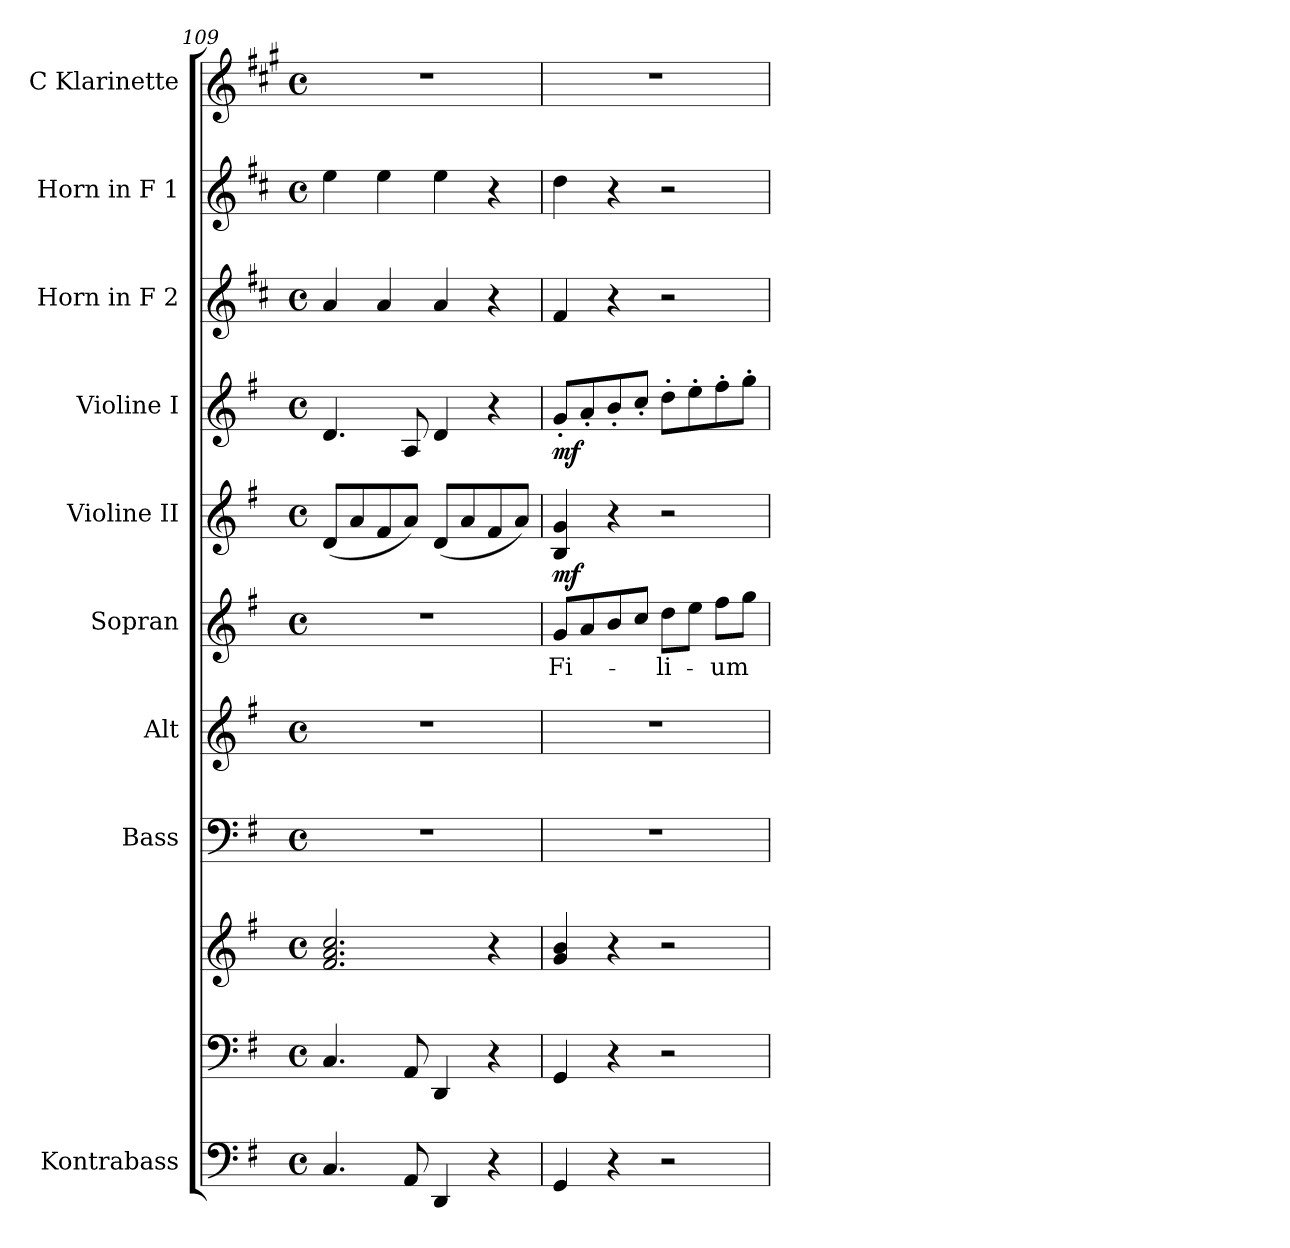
**kern	**kern	**kern	**kern	**kern	**kern	**text	**dynam	**kern	**kern	**dynam	**kern	**kern	**kern
*part10	*part9	*part9	*part8	*part7	*part6	*part6	*part6	*part5	*part4	*part4	*part3	*part2	*part1
*staff11	*staff10	*staff9	*staff8	*staff7	*staff6	*staff6	*staff6	*staff5	*staff4	*staff4	*staff3	*staff2	*staff1
*I"Kontrabass	*	*	*I"Bass	*I"Alt	*I"Sopran	*	*	*I"Violine II	*I"Violine I	*	*I"Horn in F 2	*I"Horn in F 1	*I"C Klarinette
*I'Kb.	*	*	*I'B.	*I'A.	*I'S.	*	*	*I'Vl. II	*I'Vl. I	*	*	*	*I'Kl.
*clefF4	*clefF4	*clefG2	*clefF4	*clefG2	*clefG2	*	*	*clefG2	*clefG2	*	*clefG2	*clefG2	*clefG2
*ITrd7c12	*	*	*	*	*	*	*	*	*	*	*ITrd4c7	*ITrd4c7	*ITrd1c2
*k[f#]	*k[f#]	*k[f#]	*k[f#]	*k[f#]	*k[f#]	*	*	*k[f#]	*k[f#]	*	*k[f#]	*k[f#]	*k[f#]
*G:	*G:	*G:	*G:	*G:	*G:	*	*	*G:	*G:	*	*G:	*G:	*G:
*M4/4	*M4/4	*M4/4	*M4/4	*M4/4	*M4/4	*	*	*M4/4	*M4/4	*	*M4/4	*M4/4	*M4/4
*met(c)	*met(c)	*met(c)	*met(c)	*met(c)	*met(c)	*	*	*met(c)	*met(c)	*	*met(c)	*met(c)	*met(c)
=109	=109	=109	=109	=109	=109	=109	=109	=109	=109	=109	=109	=109	=109
4.CC/	4.C/	2.f#/ 2.a/ 2.cc/	1r	1r	1r	.	.	(<8d/L	4.d/	.	4d/	4a\	1r
.	.	.	.	.	.	.	.	8a/	.	.	.	.	.
.	.	.	.	.	.	.	.	8f#/	.	.	4d/	4a\	.
8AAA/	8AA/	.	.	.	.	.	.	8a/J)	8A/	.	.	.	.
4DDD/	4DD/	.	.	.	.	.	.	(<8d/L	4d/	.	4d/	4a\	.
.	.	.	.	.	.	.	.	8a/	.	.	.	.	.
4r	4r	4r	.	.	.	.	.	8f#/	4r	.	4r	4r	.
.	.	.	.	.	.	.	.	8a/J)	.	.	.	.	.
=110	=110	=110	=110	=110	=110	=110	=110	=110	=110	=110	=110	=110	=110
!	!	!	!	!	!	!LO:LY:b	!LO:DY:a	!	!	!LO:DY:b	!	!	!
4GGG/	4GG/	4g/ 4b/	1r	1r	8g/L	Fi-	mf	4B/ 4g/	8g'</L	mf	4B/	4g\	1r
.	.	.	.	.	8a/	.	.	.	8a'</	.	.	.	.
4r	4r	4r	.	.	8b/	.	.	4r	8b'</	.	4r	4r	.
.	.	.	.	.	8cc/J	.	.	.	8cc'</J	.	.	.	.
!	!	!	!	!	!	!LO:LY:b	!	!	!	!	!	!	!
2r	2r	2r	.	.	8dd\L	-li-	.	2r	8dd'>\L	.	2r	2r	.
.	.	.	.	.	8ee\J	.	.	.	8ee'>\	.	.	.	.
!	!	!	!	!	!	!LO:LY:b	!	!	!	!	!	!	!
.	.	.	.	.	8ff#\L	-um	.	.	8ff#'>\	.	.	.	.
.	.	.	.	.	8gg\J	.	.	.	8gg'>\J	.	.	.	.
=	=	=	=	=	=	=	=	=	=	=	=	=	=
*-	*-	*-	*-	*-	*-	*-	*-	*-	*-	*-	*-	*-	*-
